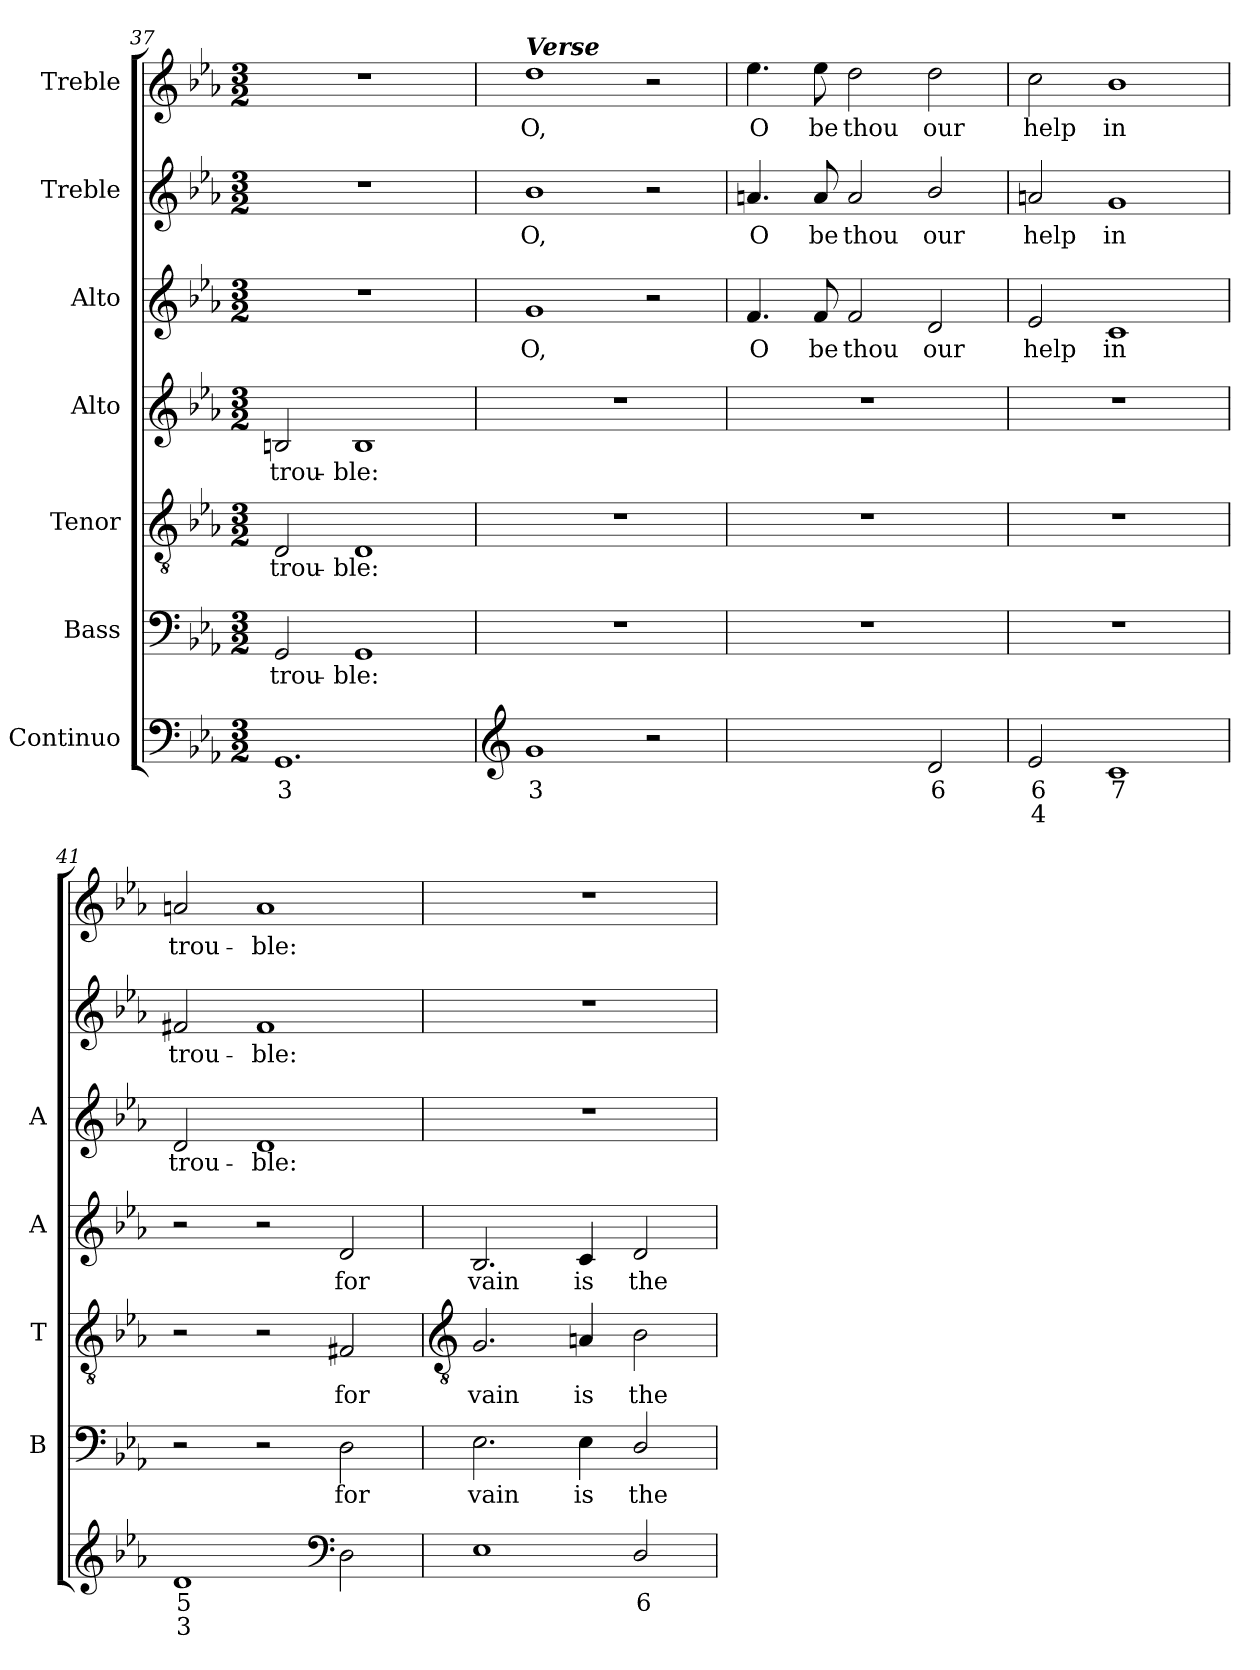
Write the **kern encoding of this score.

**kern	**text	**text	**kern	**text	**kern	**text	**kern	**text	**kern	**text	**kern	**text	**kern	**text
*part7	*part7	*part7	*part6	*part6	*part5	*part5	*part4	*part4	*part3	*part3	*part2	*part2	*part1	*part1
*staff7	*staff7	*staff7	*staff6	*staff6	*staff5	*staff5	*staff4	*staff4	*staff3	*staff3	*staff2	*staff2	*staff1	*staff1
*I"Continuo	*	*	*I"Bass	*	*I"Tenor	*	*I"Alto	*	*I"Alto	*	*I"Treble	*	*I"Treble	*
*	*	*	*I'B	*	*I'T	*	*I'A	*	*I'A	*	*	*	*	*
*clefF4	*	*	*clefF4	*	*clefGv2	*	*clefG2	*	*clefG2	*	*clefG2	*	*clefG2	*
*k[b-e-a-]	*	*	*k[b-e-a-]	*	*k[b-e-a-]	*	*k[b-e-a-]	*	*k[b-e-a-]	*	*k[b-e-a-]	*	*k[b-e-a-]	*
*E-:	*	*	*E-:	*	*E-:	*	*E-:	*	*E-:	*	*E-:	*	*E-:	*
*M3/2	*	*	*M3/2	*	*M3/2	*	*M3/2	*	*M3/2	*	*M3/2	*	*M3/2	*
=37	=37	=37	=37	=37	=37	=37	=37	=37	=37	=37	=37	=37	=37	=37
!	!LO:LY:b	!	!	!LO:LY:b	!	!LO:LY:b	!	!LO:LY:b	!LO:N:vis=1	!	!LO:N:vis=1	!	!LO:N:vis=1	!
1.GG	3	.	2GG	trou-	2D	trou-	2Bn	trou-	1.r	.	1.r	.	1.r	.
!	!	!	!	!LO:LY:b	!	!LO:LY:b	!	!LO:LY:b	!	!	!	!	!	!
.	.	.	1GG	-ble:	1D	-ble:	1B	-ble:	.	.	.	.	.	.
=38	=38	=38	=38	=38	=38	=38	=38	=38	=38	=38	=38	=38	=38	=38
*clefG2	*	*	*	*	*	*	*	*	*	*	*	*	*	*
!	!	!	!	!	!	!	!	!	!	!	!	!	!LO:TX:a:Bi:t=Verse	!
!	!LO:LY:b	!	!LO:N:vis=1	!	!LO:N:vis=1	!	!LO:N:vis=1	!	!	!LO:LY:b	!	!LO:LY:b	!	!LO:LY:b
1g	3	.	1.r	.	1.r	.	1.r	.	1g	O,	1b-	O,	1dd	O,
2r	.	.	.	.	.	.	.	.	2r	.	2r	.	2r	.
=39	=39	=39	=39	=39	=39	=39	=39	=39	=39	=39	=39	=39	=39	=39
!	!LO:LY:b	!LO:LY:b	!LO:N:vis=1	!	!LO:N:vis=1	!	!LO:N:vis=1	!	!	!LO:LY:b	!	!LO:LY:b	!	!LO:LY:b
[2fyy	7	3	1.r	.	1.r	.	1.r	.	4.f	O	4.an	O	4.ee-	O
!	!	!	!	!	!	!	!	!	!	!LO:LY:b	!	!LO:LY:b	!	!LO:LY:b
.	.	.	.	.	.	.	.	.	8f	be	8a	be	8ee-	be
!	!LO:LY:b	!	!	!	!	!	!	!	!	!LO:LY:b	!	!LO:LY:b	!	!LO:LY:b
2fyy]	6	.	.	.	.	.	.	.	2f	thou	2a	thou	2dd	thou
!	!LO:LY:b	!	!	!	!	!	!	!	!	!LO:LY:b	!	!LO:LY:b	!	!LO:LY:b
2d	6	.	.	.	.	.	.	.	2d	our	2b-/	our	2dd	our
=40	=40	=40	=40	=40	=40	=40	=40	=40	=40	=40	=40	=40	=40	=40
!	!LO:LY:b	!LO:LY:b	!LO:N:vis=1	!	!LO:N:vis=1	!	!LO:N:vis=1	!	!	!LO:LY:b	!	!LO:LY:b	!	!LO:LY:b
2e-	6	4	1.r	.	1.r	.	1.r	.	2e-	help	2an	help	2cc	help
!	!LO:LY:b	!	!	!	!	!	!	!	!	!LO:LY:b	!	!LO:LY:b	!	!LO:LY:b
1c	7	.	.	.	.	.	.	.	1c	in	1g	in	1b-	in
=41	=41	=41	=41	=41	=41	=41	=41	=41	=41	=41	=41	=41	=41	=41
!	!LO:LY:b	!LO:LY:b	!	!	!	!	!	!	!	!LO:LY:b	!	!LO:LY:b	!	!LO:LY:b
1d	5	3	2r	.	2r	.	2r	.	2d	trou-	2f#X	trou-	2an	trou-
!	!	!	!	!	!	!	!	!	!	!LO:LY:b	!	!LO:LY:b	!	!LO:LY:b
.	.	.	2r	.	2r	.	2r	.	1d	-ble:	1f#	-ble:	1a	-ble:
*clefF4	*	*	*	*	*	*	*	*	*	*	*	*	*	*
!	!	!	!	!LO:LY:b	!	!LO:LY:b	!	!LO:LY:b	!	!	!	!	!	!
2D	.	.	2D	for	2F#X	for	2d	for	.	.	.	.	.	.
!!LO:LB:g=z
=42	=42	=42	=42	=42	=42	=42	=42	=42	=42	=42	=42	=42	=42	=42
*	*	*	*	*	*clefGv2	*	*	*	*	*	*	*	*	*
!	!	!	!	!LO:LY:b	!	!LO:LY:b	!	!LO:LY:b	!LO:N:vis=1	!	!LO:N:vis=1	!	!LO:N:vis=1	!
1E-	.	.	2.E-	vain	2.G	vain	2.B-	vain	1.r	.	1.r	.	1.r	.
!	!	!	!	!LO:LY:b	!	!LO:LY:b	!	!LO:LY:b	!	!	!	!	!	!
.	.	.	4E-	is	4An	is	4c	is	.	.	.	.	.	.
!	!LO:LY:b	!	!	!LO:LY:b	!	!LO:LY:b	!	!LO:LY:b	!	!	!	!	!	!
2D/	6	.	2D/	the	2B-	the	2d	the	.	.	.	.	.	.
=	=	=	=	=	=	=	=	=	=	=	=	=	=	=
*-	*-	*-	*-	*-	*-	*-	*-	*-	*-	*-	*-	*-	*-	*-
